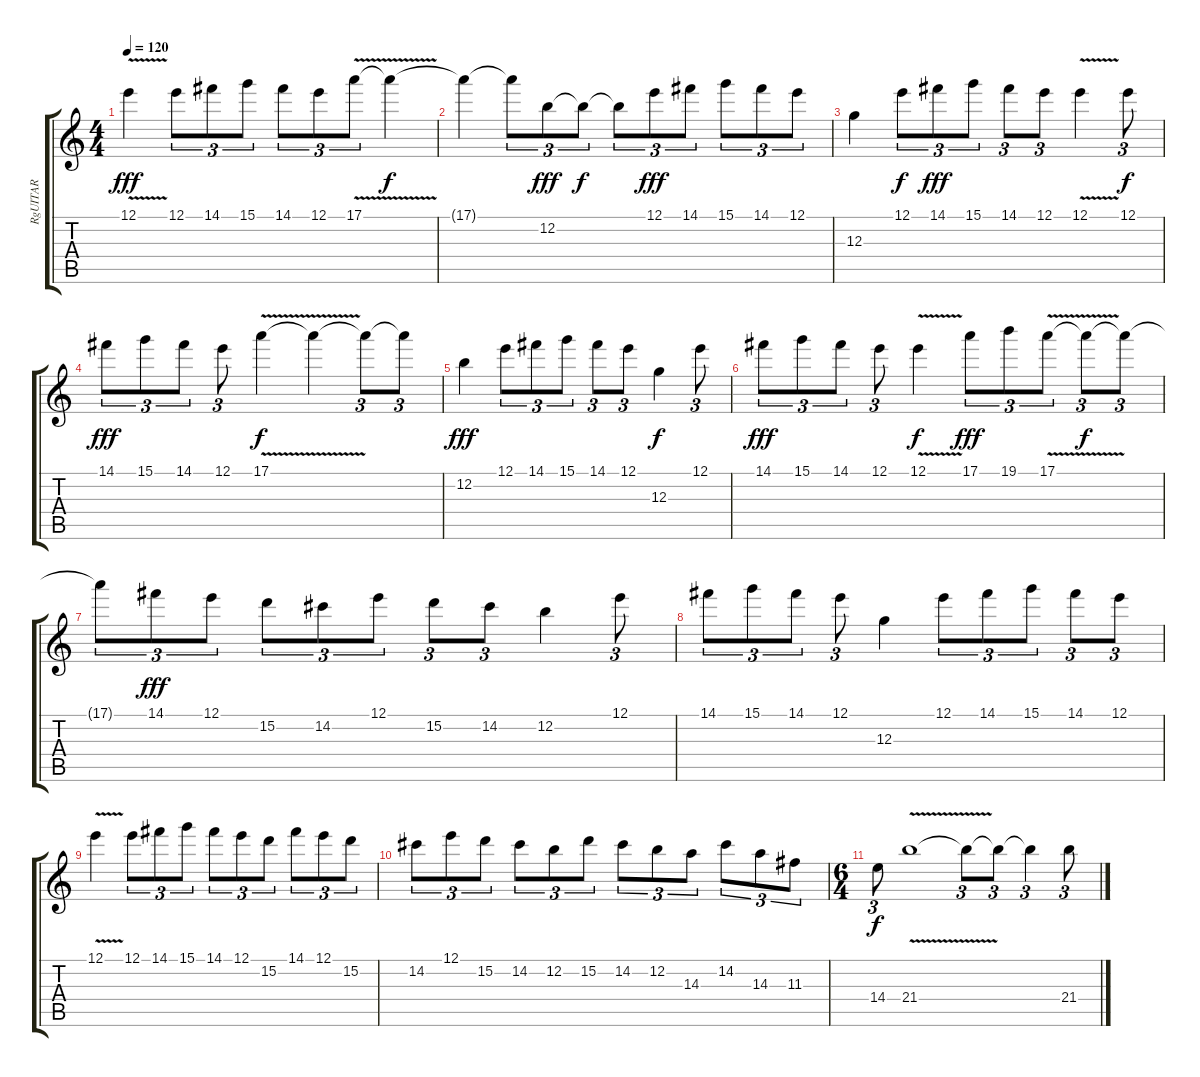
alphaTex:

\track ("RgUITAR" "RgUITAR") {instrument overdrivenguitar}
\staff {score tabs}
\tuning (E4 B3 G3 D3 A2 E2) {hide}
\ts (4 4)
\tempo 120
\clef g2
\ks c
12.1{v}.4{dy fff} 12.1.8{tu (3 2)} 14.1.8{tu (3 2)} 15.1.8{tu (3 2)} 14.1.8{tu (3 2)} 12.1.8{tu (3 2)} 17.1{v}.8{tu (3 2)} 17.1{t}.4{dy f} |
17.1{t}.4 17.1{t}.8{tu (3 2)} 12.2.8{tu (3 2) dy fff} 12.2{t}.8{tu (3 2) dy f} 12.2{t}.8{tu (3 2)} 12.1.8{tu (3 2) dy fff} 14.1.8{tu (3 2)} 15.1.8{tu (3 2)} 14.1.8{tu (3 2)} 12.1.8{tu (3 2)} |
12.3.4 12.1.8{tu (3 2) dy f} 14.1.8{tu (3 2) dy fff} 15.1.8{tu (3 2)} 14.1.8{tu (3 2)} 12.1.8{tu (3 2)} 12.1{v}.4 12.1.8{tu (3 2) dy f} |
14.1.8{tu (3 2) dy fff} 15.1.8{tu (3 2)} 14.1.8{tu (3 2)} 12.1.8{tu (3 2)} 17.1{v}.4{dy f} 17.1{t}.4 17.1{t}.8{tu (3 2)} 17.1{t}.8{tu (3 2)} |
12.2.4{dy fff} 12.1.8{tu (3 2)} 14.1.8{tu (3 2)} 15.1.8{tu (3 2)} 14.1.8{tu (3 2)} 12.1.8{tu (3 2)} 12.3.4{dy f} 12.1.8{tu (3 2)} |
14.1.8{tu (3 2) dy fff} 15.1.8{tu (3 2)} 14.1.8{tu (3 2)} 12.1.8{tu (3 2)} 12.1{v}.4{dy f} 17.1.8{tu (3 2) dy fff} 19.1.8{tu (3 2)} 17.1{v}.8{tu (3 2)} 17.1{t}.8{tu (3 2) dy f} 17.1{t}.8{tu (3 2)} |
17.1{t}.8{tu (3 2)} 14.1.8{tu (3 2) dy fff} 12.1.8{tu (3 2)} 15.2.8{tu (3 2)} 14.2.8{tu (3 2)} 12.1.8{tu (3 2)} 15.2.8{tu (3 2)} 14.2.8{tu (3 2)} 12.2.4 12.1.8{tu (3 2)} |
14.1.8{tu (3 2)} 15.1.8{tu (3 2)} 14.1.8{tu (3 2)} 12.1.8{tu (3 2)} 12.3.4 12.1.8{tu (3 2)} 14.1.8{tu (3 2)} 15.1.8{tu (3 2)} 14.1.8{tu (3 2)} 12.1.8{tu (3 2)} |
12.1{v}.4 12.1.8{tu (3 2)} 14.1.8{tu (3 2)} 15.1.8{tu (3 2)} 14.1.8{tu (3 2)} 12.1.8{tu (3 2)} 15.2.8{tu (3 2)} 14.1.8{tu (3 2)} 12.1.8{tu (3 2)} 15.2.8{tu (3 2)} |
14.2.8{tu (3 2)} 12.1.8{tu (3 2)} 15.2.8{tu (3 2)} 14.2.8{tu (3 2)} 12.2.8{tu (3 2)} 15.2.8{tu (3 2)} 14.2.8{tu (3 2)} 12.2.8{tu (3 2)} 14.3.8{tu (3 2)} 14.2.8{tu (3 2)} 14.3.8{tu (3 2)} 11.3.8{tu (3 2)} |
\ts (6 4)
14.4.8{tu (3 2) dy f} 21.4{v}.1 21.4{t}.8{tu (3 2)} 21.4{t}.8{tu (3 2)} 21.4{t}.4{tu (3 2)} 21.4.8{tu (3 2)}
